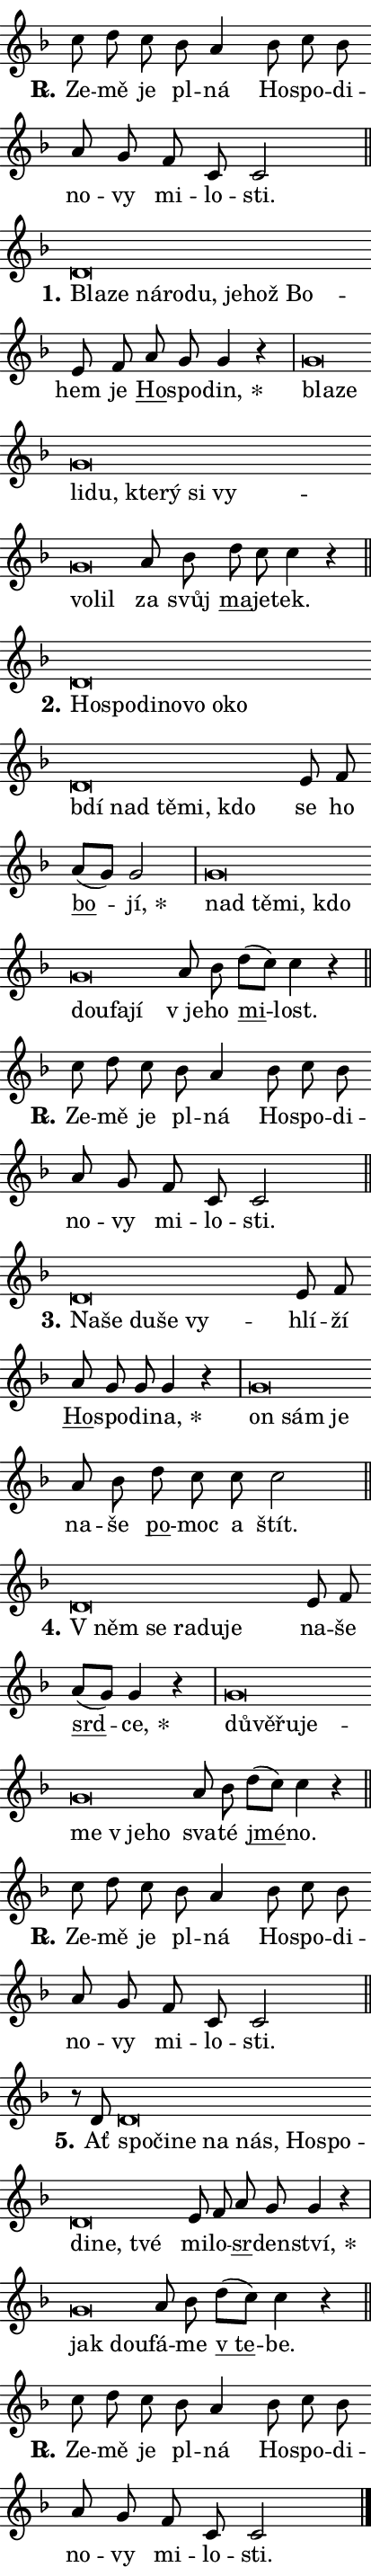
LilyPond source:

\version "2.24.0"
\header { tagline = "" }
\paper {
  indent = 0\cm
  top-margin = 0\cm
  right-margin = 0\cm
  bottom-margin = 0\cm
  left-margin = 0\cm
  paper-width = 7\cm
  page-breaking = #ly:one-page-breaking
  system-system-spacing.basic-distance = #11
  score-system-spacing.basic-distance = #11
  ragged-last = ##f
}


%% Author: Thomas Morley
%% https://lists.gnu.org/archive/html/lilypond-user/2020-05/msg00002.html
#(define (line-position grob)
"Returns position of @var[grob} in current system:
   @code{'start}, if at first time-step
   @code{'end}, if at last time-step
   @code{'middle} otherwise
"
  (let* ((col (ly:item-get-column grob))
         (ln (ly:grob-object col 'left-neighbor))
         (rn (ly:grob-object col 'right-neighbor))
         (col-to-check-left (if (ly:grob? ln) ln col))
         (col-to-check-right (if (ly:grob? rn) rn col))
         (break-dir-left
           (and
             (ly:grob-property col-to-check-left 'non-musical #f)
             (ly:item-break-dir col-to-check-left)))
         (break-dir-right
           (and
             (ly:grob-property col-to-check-right 'non-musical #f)
             (ly:item-break-dir col-to-check-right))))
        (cond ((eqv? 1 break-dir-left) 'start)
              ((eqv? -1 break-dir-right) 'end)
              (else 'middle))))

#(define (tranparent-at-line-position vctor)
  (lambda (grob)
  "Relying on @code{line-position} select the relevant enry from @var{vctor}.
Used to determine transparency,"
    (case (line-position grob)
      ((end) (not (vector-ref vctor 0)))
      ((middle) (not (vector-ref vctor 1)))
      ((start) (not (vector-ref vctor 2))))))

noteHeadBreakVisibility =
#(define-music-function (break-visibility)(vector?)
"Makes @code{NoteHead}s transparent relying on @var{break-visibility}"
#{
  \override NoteHead.transparent =
    #(tranparent-at-line-position break-visibility)
#})

#(define delete-ledgers-for-transparent-note-heads
  (lambda (grob)
    "Reads whether a @code{NoteHead} is transparent.
If so this @code{NoteHead} is removed from @code{'note-heads} from
@var{grob}, which is supposed to be @code{LedgerLineSpanner}.
As a result ledgers are not printed for this @code{NoteHead}"
    (let* ((nhds-array (ly:grob-object grob 'note-heads))
           (nhds-list
             (if (ly:grob-array? nhds-array)
                 (ly:grob-array->list nhds-array)
                 '()))
           ;; Relies on the transparent-property being done before
           ;; Staff.LedgerLineSpanner.after-line-breaking is executed.
           ;; This is fragile ...
           (to-keep
             (remove
               (lambda (nhd)
                 (ly:grob-property nhd 'transparent #f))
               nhds-list)))
      ;; TODO find a better method to iterate over grob-arrays, similiar
      ;; to filter/remove etc for lists
      ;; For now rebuilt from scratch
      (set! (ly:grob-object grob 'note-heads)  '())
      (for-each
        (lambda (nhd)
          (ly:pointer-group-interface::add-grob grob 'note-heads nhd))
        to-keep))))

hideNotes = {
  \noteHeadBreakVisibility #begin-of-line-visible
}
unHideNotes = {
  \noteHeadBreakVisibility #all-visible
}

% work-around for resetting accidentals
% https://lilypond.org/doc/v2.23/Documentation/notation/displaying-rhythms#unmetered-music
cadenzaMeasure = {
  \cadenzaOff
  \partial 1024 s1024
  \cadenzaOn
}

#(define-markup-command (accent layout props text) (markup?)
  "Underline accented syllable"
  (interpret-markup layout props
    #{\markup \override #'(offset . 4.3) \underline { #text }#}))

responsum = \markup \concat {
  "R" \hspace #-1.05 \path #0.1 #'((moveto 0 0.07) (lineto 0.9 0.8)) \hspace #0.05 "."
}

\layout {
    \context {
        \Staff
        \remove "Time_signature_engraver"
        \override LedgerLineSpanner.after-line-breaking = #delete-ledgers-for-transparent-note-heads
    }
    \context {
        \Voice {
            \override NoteHead.output-attributes = #'((class . "notehead"))
            \override Hairpin.height = #0.55
        }
    }
    \context {
        \Lyrics {
            \override StanzaNumber.output-attributes = #'((class . "stanzanumber"))
            \override LyricSpace.minimum-distance = #0.9
            \override LyricText.font-name = #"TeX Gyre Schola"
            \override LyricText.font-size = 1
            \override StanzaNumber.font-name = #"TeX Gyre Schola Bold"
            \override StanzaNumber.font-size = 1
        }
    }
}

% magnetic-lyrics.ily
%
%   written by
%     Jean Abou Samra <jean@abou-samra.fr>
%     Werner Lemberg <wl@gnu.org>
%
%   adapted by
%     Jiri Hon <jiri.hon@gmail.com>
%
% Version 2022-Apr-15

% https://www.mail-archive.com/lilypond-user@gnu.org/msg149350.html

#(define (Left_hyphen_pointer_engraver context)
   "Collect syllable-hyphen-syllable occurrences in lyrics and store
them in properties.  This engraver only looks to the left.  For
example, if the lyrics input is @code{foo -- bar}, it does the
following.

@itemize @bullet
@item
Set the @code{text} property of the @code{LyricHyphen} grob between
@q{foo} and @q{bar} to @code{foo}.

@item
Set the @code{left-hyphen} property of the @code{LyricText} grob with
text @q{foo} to the @code{LyricHyphen} grob between @q{foo} and
@q{bar}.
@end itemize

Use this auxiliary engraver in combination with the
@code{lyric-@/text::@/apply-@/magnetic-@/offset!} hook."
   (let ((hyphen #f)
         (text #f))
     (make-engraver
      (acknowledgers
       ((lyric-syllable-interface engraver grob source-engraver)
        (set! text grob)))
      (end-acknowledgers
       ((lyric-hyphen-interface engraver grob source-engraver)
        ;(when (not (grob::has-interface grob 'lyric-space-interface))
          (set! hyphen grob)));)
      ((stop-translation-timestep engraver)
       (when (and text hyphen)
         (ly:grob-set-object! text 'left-hyphen hyphen))
       (set! text #f)
       (set! hyphen #f)))))

#(define (lyric-text::apply-magnetic-offset! grob)
   "If the space between two syllables is less than the value in
property @code{LyricText@/.details@/.squash-threshold}, move the right
syllable to the left so that it gets concatenated with the left
syllable.

Use this function as a hook for
@code{LyricText@/.after-@/line-@/breaking} if the
@code{Left_@/hyphen_@/pointer_@/engraver} is active."
   (let ((hyphen (ly:grob-object grob 'left-hyphen #f)))
     (when hyphen
       (let ((left-text (ly:spanner-bound hyphen LEFT)))
         (when (grob::has-interface left-text 'lyric-syllable-interface)
           (let* ((common (ly:grob-common-refpoint grob left-text X))
                  (this-x-ext (ly:grob-extent grob common X))
                  (left-x-ext
                   (begin
                     ;; Trigger magnetism for left-text.
                     (ly:grob-property left-text 'after-line-breaking)
                     (ly:grob-extent left-text common X)))
                  ;; `delta` is the gap width between two syllables.
                  (delta (- (interval-start this-x-ext)
                            (interval-end left-x-ext)))
                  (details (ly:grob-property grob 'details))
                  (threshold (assoc-get 'squash-threshold details 0.2)))
             (when (< delta threshold)
               (let* (;; We have to manipulate the input text so that
                      ;; ligatures crossing syllable boundaries are not
                      ;; disabled.  For languages based on the Latin
                      ;; script this is essentially a beautification.
                      ;; However, for non-Western scripts it can be a
                      ;; necessity.
                      (lt (ly:grob-property left-text 'text))
                      (rt (ly:grob-property grob 'text))
                      (is-space (grob::has-interface hyphen 'lyric-space-interface))
                      (space (if is-space " " ""))
                      (space-markup (grob-interpret-markup grob " "))
                      (space-size (interval-length (ly:stencil-extent space-markup X)))
                      (extra-delta (if is-space space-size 0))
                      ;; Append new syllable.
                      (ltrt-space (if (and (string? lt) (string? rt))
                                (string-append lt space rt)
                                (make-concat-markup (list lt space rt))))
                      ;; Right-align `ltrt` to the right side.
                      (ltrt-space-markup (grob-interpret-markup
                               grob
                               (make-translate-markup
                                (cons (interval-length this-x-ext) 0)
                                (make-right-align-markup ltrt-space)))))
                 (begin
                   ;; Don't print `left-text`.
                   (ly:grob-set-property! left-text 'stencil #f)
                   ;; Set text and stencil (which holds all collected
                   ;; syllables so far) and shift it to the left.
                   (ly:grob-set-property! grob 'text ltrt-space)
                   (ly:grob-set-property! grob 'stencil ltrt-space-markup)
                   (ly:grob-translate-axis! grob (- (- delta extra-delta)) X))))))))))


#(define (lyric-hyphen::displace-bounds-first grob)
   ;; Make very sure this callback isn't triggered too early.
   (let ((left (ly:spanner-bound grob LEFT))
         (right (ly:spanner-bound grob RIGHT)))
     (ly:grob-property left 'after-line-breaking)
     (ly:grob-property right 'after-line-breaking)
     (ly:lyric-hyphen::print grob)))

squashThreshold = #0.4

\layout {
  \context {
    \Lyrics
    \consists #Left_hyphen_pointer_engraver
    \override LyricText.after-line-breaking =
      #lyric-text::apply-magnetic-offset!
    \override LyricHyphen.stencil = #lyric-hyphen::displace-bounds-first
    \override LyricText.details.squash-threshold = \squashThreshold
    \override LyricHyphen.minimum-distance = 0
    \override LyricHyphen.minimum-length = \squashThreshold
  }
}

squash = \override LyricText.details.squash-threshold = 9999
unSquash = \override LyricText.details.squash-threshold = \squashThreshold

left = \override LyricText.self-alignment-X = #LEFT
unLeft = \revert LyricText.self-alignment-X

starOffset = #(lambda (grob) 
                (let ((x_offset (ly:self-alignment-interface::aligned-on-x-parent grob)))
                  (if (= x_offset 0) 0 (+ x_offset 1.2))))

star = #(define-music-function (syllable)(string?)
"Append star separator at the end of a syllable"
#{
  \once \override LyricText.X-offset = #starOffset
  \lyricmode { \markup {
    #syllable
    \override #'((font-name . "TeX Gyre Schola Bold")) \hspace #0.2 \lower #0.65 \larger "*"
  } }
#})

starAccent = #(define-music-function (syllable)(string?)
"Append star separator at the end of a syllable and make accent"
#{
  \once \override LyricText.X-offset = #starOffset
  \lyricmode { \markup {
    \accent #syllable
    \override #'((font-name . "TeX Gyre Schola Bold")) \hspace #0.2 \lower #0.65 \larger "*"
  } }
#})

breath = #(define-music-function (syllable)(string?)
"Append breathing indicator at the end of a syllable"
#{
  \lyricmode { \markup { #syllable "+" } }
#})

optionalBreath = #(define-music-function (syllable)(string?)
"Append optional breathing indicator at the end of a syllable"
#{
  \lyricmode { \markup { #syllable "(+)" } }
#})


\score {
    <<
        \new Voice = "melody" { \cadenzaOn \key f \major \relative { c''8 d c bes a4 \bar "" bes8 c bes \bar "" a g \bar "" f c c2 \cadenzaMeasure \bar "||" \break } }
        \new Lyrics \lyricsto "melody" { \lyricmode { \set stanza = \responsum
Ze -- mě je pl -- ná Ho -- spo -- di -- no -- vy mi -- lo -- sti. } }
    >>
    \layout {}
}

\score {
    <<
        \new Voice = "melody" { \cadenzaOn \key f \major \relative { d'\breve*1/16 \hideNotes \breve*1/16 \bar "" \breve*1/16 \bar "" \breve*1/16 \bar "" \breve*1/16 \bar "" \breve*1/16 \bar "" \breve*1/16 \breve*1/16 \bar "" \unHideNotes e8 f \bar "" a g g4 r \cadenzaMeasure \bar "|" g\breve*1/16 \hideNotes \breve*1/16 \bar "" \breve*1/16 \bar "" \breve*1/16 \bar "" \breve*1/16 \bar "" \breve*1/16 \bar "" \breve*1/16 \bar "" \breve*1/16 \bar "" \breve*1/16 \breve*1/16 \bar "" \unHideNotes a8 bes \bar "" d c c4 r \cadenzaMeasure \bar "||" \break } }
        \new Lyrics \lyricsto "melody" { \lyricmode { \set stanza = "1."
\left Bla -- \squash ze ná -- ro -- du, je -- hož Bo -- \unLeft \unSquash hem je \markup \accent Ho -- spo -- \star din, \left bla -- \squash ze li -- du, kte -- rý si vy -- vo -- lil \unLeft \unSquash za svůj \markup \accent ma -- je -- tek. } }
    >>
    \layout {}
}

\score {
    <<
        \new Voice = "melody" { \cadenzaOn \key f \major \relative { d'\breve*1/16 \hideNotes \breve*1/16 \bar "" \breve*1/16 \bar "" \breve*1/16 \bar "" \breve*1/16 \bar "" \breve*1/16 \bar "" \breve*1/16 \bar "" \breve*1/16 \bar "" \breve*1/16 \bar "" \breve*1/16 \bar "" \breve*1/16 \breve*1/16 \bar "" \unHideNotes e8 f \bar "" a[( g)] g2 \cadenzaMeasure \bar "|" g\breve*1/16 \hideNotes \breve*1/16 \bar "" \breve*1/16 \bar "" \breve*1/16 \bar "" \breve*1/16 \bar "" \breve*1/16 \breve*1/16 \bar "" \unHideNotes a8 bes \bar "" d[( c)] c4 r \cadenzaMeasure \bar "||" \break } }
        \new Lyrics \lyricsto "melody" { \lyricmode { \set stanza = "2."
\left Ho -- \squash spo -- di -- no -- vo o -- ko bdí nad tě -- mi, kdo \unLeft \unSquash se ho \markup \accent bo -- \star jí, \left nad \squash tě -- mi, kdo dou -- fa -- jí \unLeft \unSquash "v je" -- ho \markup \accent mi -- lost. } }
    >>
    \layout {}
}

\score {
    <<
        \new Voice = "melody" { \cadenzaOn \key f \major \relative { c''8 d c bes a4 \bar "" bes8 c bes \bar "" a g \bar "" f c c2 \cadenzaMeasure \bar "||" \break } }
        \new Lyrics \lyricsto "melody" { \lyricmode { \set stanza = \responsum
Ze -- mě je pl -- ná Ho -- spo -- di -- no -- vy mi -- lo -- sti. } }
    >>
    \layout {}
}

\score {
    <<
        \new Voice = "melody" { \cadenzaOn \key f \major \relative { d'\breve*1/16 \hideNotes \breve*1/16 \bar "" \breve*1/16 \bar "" \breve*1/16 \breve*1/16 \bar "" \unHideNotes e8 f \bar "" a g g g4 r \cadenzaMeasure \bar "|" g\breve*1/16 \hideNotes \breve*1/16 \breve*1/16 \bar "" \unHideNotes a8 bes \bar "" d c c c2 \cadenzaMeasure \bar "||" \break } }
        \new Lyrics \lyricsto "melody" { \lyricmode { \set stanza = "3."
\left Na -- \squash še du -- še vy -- \unLeft \unSquash hlí -- ží \markup \accent Ho -- spo -- di -- \star na, \left on \squash sám je \unLeft \unSquash na -- še \markup \accent po -- moc a štít. } }
    >>
    \layout {}
}

\score {
    <<
        \new Voice = "melody" { \cadenzaOn \key f \major \relative { d'\breve*1/16 \hideNotes \breve*1/16 \bar "" \breve*1/16 \bar "" \breve*1/16 \breve*1/16 \bar "" \unHideNotes e8 f \bar "" a[( g)] g4 r \cadenzaMeasure \bar "|" g\breve*1/16 \hideNotes \breve*1/16 \bar "" \breve*1/16 \bar "" \breve*1/16 \bar "" \breve*1/16 \bar "" \breve*1/16 \breve*1/16 \bar "" \unHideNotes a8 bes \bar "" d[( c)] c4 r \cadenzaMeasure \bar "||" \break } }
        \new Lyrics \lyricsto "melody" { \lyricmode { \set stanza = "4."
\left "V něm" \squash se ra -- du -- je \unLeft \unSquash na -- še \markup \accent srd -- \star ce, \left dů -- \squash vě -- řu -- je -- me "v je" -- ho \unLeft \unSquash sva -- té \markup \accent jmé -- no. } }
    >>
    \layout {}
}

\score {
    <<
        \new Voice = "melody" { \cadenzaOn \key f \major \relative { c''8 d c bes a4 \bar "" bes8 c bes \bar "" a g \bar "" f c c2 \cadenzaMeasure \bar "||" \break } }
        \new Lyrics \lyricsto "melody" { \lyricmode { \set stanza = \responsum
Ze -- mě je pl -- ná Ho -- spo -- di -- no -- vy mi -- lo -- sti. } }
    >>
    \layout {}
}

\score {
    <<
        \new Voice = "melody" { \cadenzaOn \key f \major \relative { r8 d'8 d\breve*1/16 \hideNotes \breve*1/16 \bar "" \breve*1/16 \bar "" \breve*1/16 \bar "" \breve*1/16 \bar "" \breve*1/16 \bar "" \breve*1/16 \bar "" \breve*1/16 \bar "" \breve*1/16 \breve*1/16 \bar "" \unHideNotes e8 f \bar "" a g g4 r \cadenzaMeasure \bar "|" g\breve*1/16 \hideNotes \breve*1/16 \bar "" \unHideNotes a8 bes \bar "" d[( c)] c4 r \cadenzaMeasure \bar "||" \break } }
        \new Lyrics \lyricsto "melody" { \lyricmode { \set stanza = "5."
Ať \left spo -- \squash či -- ne na nás, Ho -- spo -- di -- ne, tvé \unLeft \unSquash mi -- lo -- \markup \accent sr -- den -- \star ství, \left jak \squash dou -- \unLeft \unSquash fá -- me \markup \accent "v te" -- be. } }
    >>
    \layout {}
}

\score {
    <<
        \new Voice = "melody" { \cadenzaOn \key f \major \relative { c''8 d c bes a4 \bar "" bes8 c bes \bar "" a g \bar "" f c c2 \cadenzaMeasure \bar "||" \break } \bar "|." }
        \new Lyrics \lyricsto "melody" { \lyricmode { \set stanza = \responsum
Ze -- mě je pl -- ná Ho -- spo -- di -- no -- vy mi -- lo -- sti. } }
    >>
    \layout {}
}
